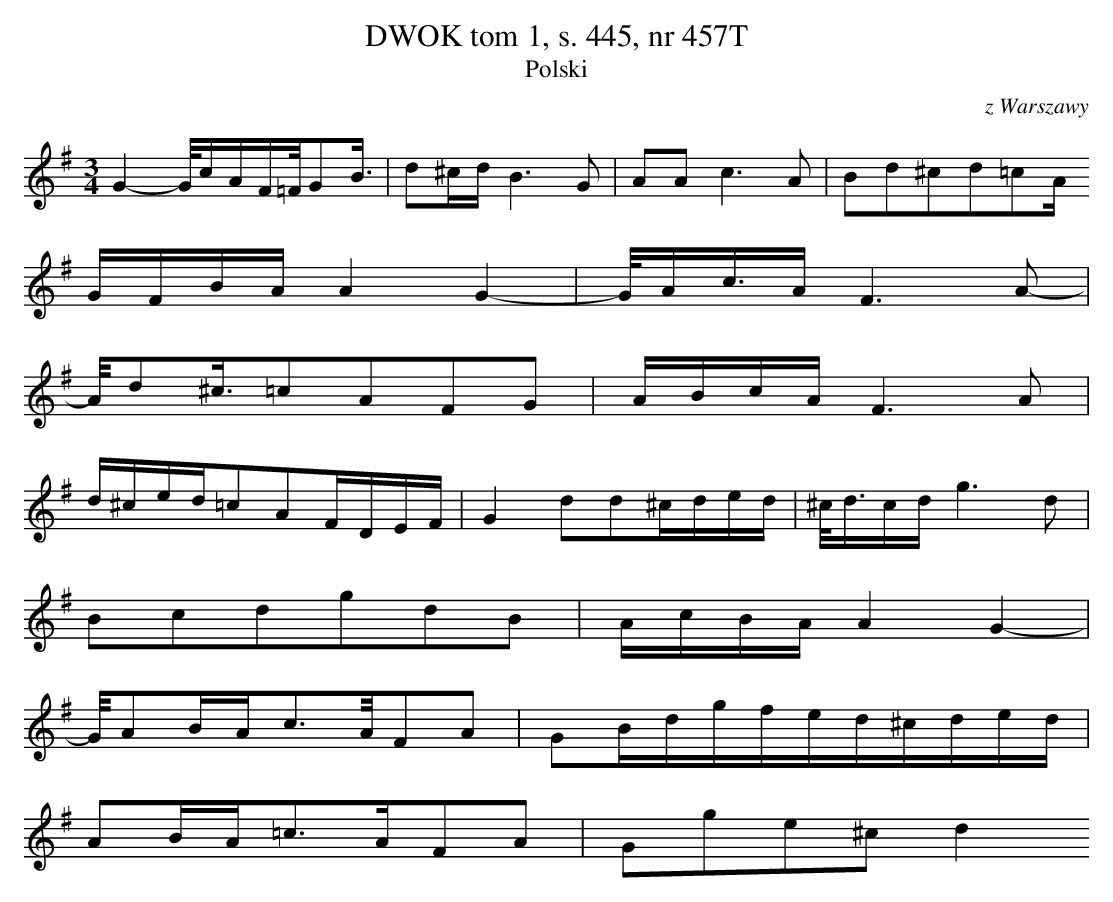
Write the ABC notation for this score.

X:1
T: DWOK tom 1, s. 445, nr 457T
T: Polski
O: z Warszawy
M: 3/4
L: 1/32
K: G
G8-Gc2A2F2=FG4B3 | d4^c2d2B12G4 | A4A4c12A4 | B4d4^c4d4=c4A2
G2F2B2A2A8G8- | GA2c3A2F12A4 |
-Ad4^c3=c4A4F4G4 | A2B2c2A2F12A4 |
d2^c2e2d2=c4A4F2D2E2F2 | G8d4d4^c2d2e2d2 | ^cd3c2d2g12d4 |
B4c4d4g4d4B4 | A2c2B2A2A8G8 |
-GA4B2A2c6AF4A4 | G4B2d2g2f2e2d2^c2d2e2d2 |
A4B2A2=c6A2F4A4 | G4g4e4^c4d8
